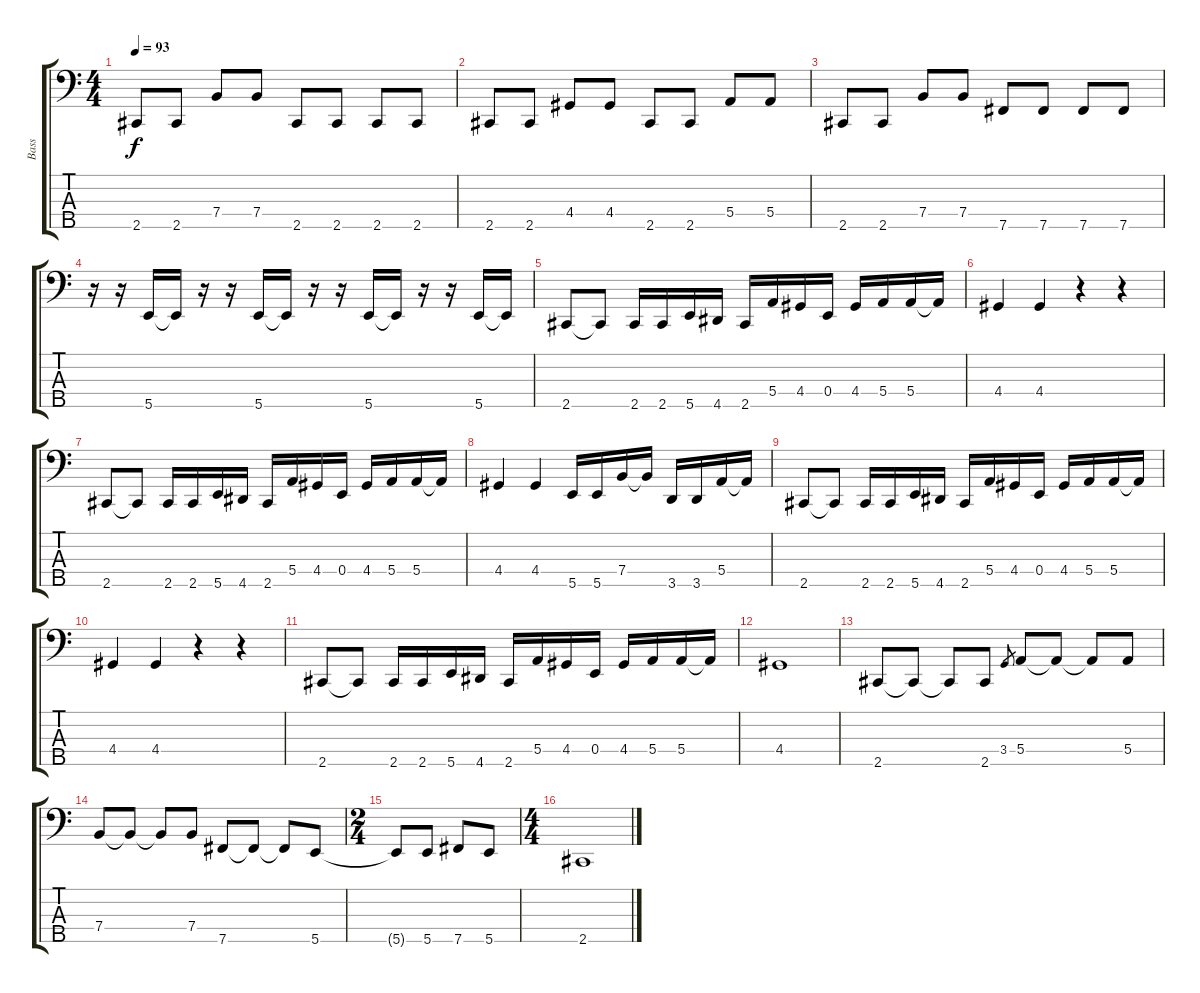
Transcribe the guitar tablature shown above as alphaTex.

\track ("Bass" "Bass") {instrument electricbassfinger}
\staff {score tabs}
\tuning (G2 D2 A1 E1 B0) {hide}
\ts (4 4)
\tempo 93
\clef f4
\ks c
2.5.8{dy f} 2.5.8 7.4.8 7.4.8 2.5.8 2.5.8 2.5.8 2.5.8 |
2.5.8 2.5.8 4.4.8 4.4.8 2.5.8 2.5.8 5.4.8 5.4.8 |
2.5.8 2.5.8 7.4.8 7.4.8 7.5.8 7.5.8 7.5.8 7.5.8 |
r.16 r.16 5.5.16 5.5{t}.16 r.16 r.16 5.5.16 5.5{t}.16 r.16 r.16 5.5.16 5.5{t}.16 r.16 r.16 5.5.16 5.5{t}.16 |
2.5.8 2.5{t}.8 2.5.16 2.5.16 5.5.16 4.5.16 2.5.16 5.4.16 4.4.16 0.4.16 4.4.16 5.4.16 5.4.16 5.4{t}.16 |
4.4.4 4.4.4 r.4 r.4 |
2.5.8 2.5{t}.8 2.5.16 2.5.16 5.5.16 4.5.16 2.5.16 5.4.16 4.4.16 0.4.16 4.4.16 5.4.16 5.4.16 5.4{t}.16 |
4.4.4 4.4.4 5.5.16 5.5.16 7.4.16 7.4{t}.16 3.5.16 3.5.16 5.4.16 5.4{t}.16 |
2.5.8 2.5{t}.8 2.5.16 2.5.16 5.5.16 4.5.16 2.5.16 5.4.16 4.4.16 0.4.16 4.4.16 5.4.16 5.4.16 5.4{t}.16 |
4.4.4 4.4.4 r.4 r.4 |
2.5.8 2.5{t}.8 2.5.16 2.5.16 5.5.16 4.5.16 2.5.16 5.4.16 4.4.16 0.4.16 4.4.16 5.4.16 5.4.16 5.4{t}.16 |
4.4.1 |
2.5.8 2.5{t}.8 2.5{t}.8 2.5.8 3.4.8{gr} 5.4.8 5.4{t}.8 5.4{t}.8 5.4.8 |
7.4.8 7.4{t}.8 7.4{t}.8 7.4.8 7.5.8 7.5{t}.8 7.5{t}.8 5.5.8 |
\ts (2 4)
5.5{t}.8 5.5.8 7.5.8 5.5.8 |
\ts (4 4)
2.5.1
